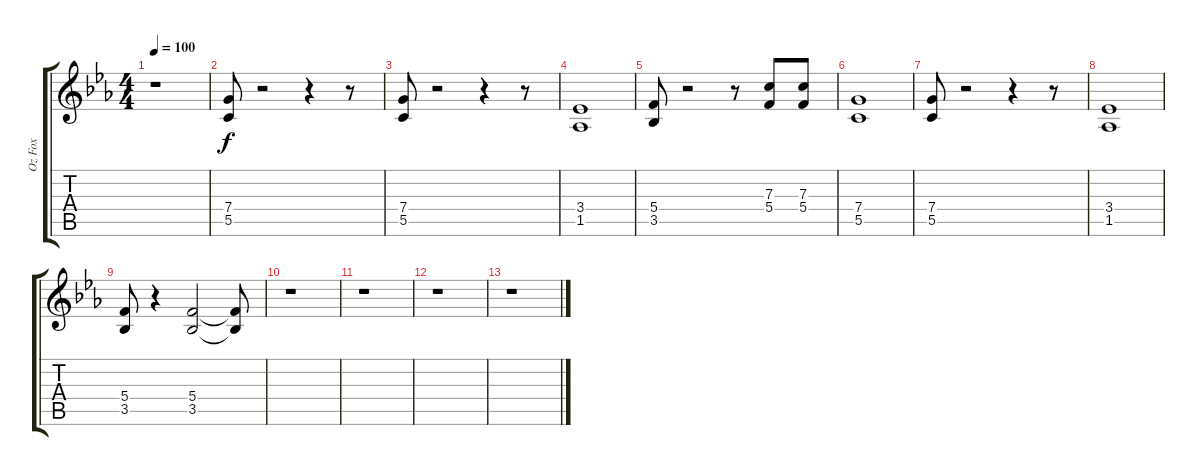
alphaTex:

\track ("Oz Fox" "Oz Fox") {instrument distortionguitar}
\staff {score tabs}
\tuning (D4 A3 F3 C3 G2 D2) {hide}
\ts (4 4)
\tempo 100
\clef g2
\ks cminor
r.1{dy f} |
(7.4 5.5).8 r.2 r.4 r.8 |
(7.4 5.5).8 r.2 r.4 r.8 |
(3.4 1.5).1 |
(5.4 3.5).8 r.2 r.8 (7.3 5.4).8 (7.3 5.4).8 |
(7.4 5.5).1 |
(7.4 5.5).8 r.2 r.4 r.8 |
(3.4 1.5).1 |
(5.4 3.5).8 r.4 (5.4 3.5).2 (5.4{t} 3.5{t}).8 |
r.1 |
r.1 |
r.1 |
r.1
